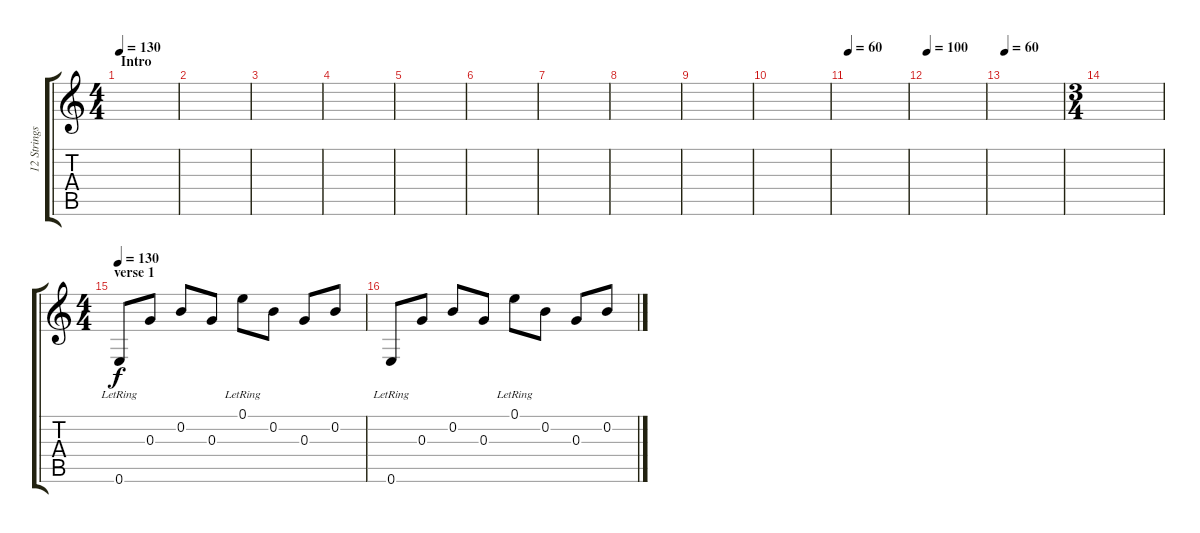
\track ("12 Strings Guitar" "12 Strings") {instrument electricguitarclean}
\staff {score tabs}
\tuning (E4 B3 G3 D3 A2 E2) {hide}
\ts (4 4)
\section ("" "Intro")
\tempo 130
\clef g2
\ks c
|
|
|
|
|
|
|
|
|
|
\tempo 60
|
\tempo 100
|
\tempo 60
|
\ts (3 4)
|
\ts (4 4)
\section ("" "verse 1")
\tempo 116
\tempo 130
0.6{lr}.8 0.3.8 0.2.8 0.3.8 0.1{lr}.8 0.2.8 0.3.8 0.2.8 |
0.6{lr}.8 0.3.8 0.2.8 0.3.8 0.1{lr}.8 0.2.8 0.3.8 0.2.8
